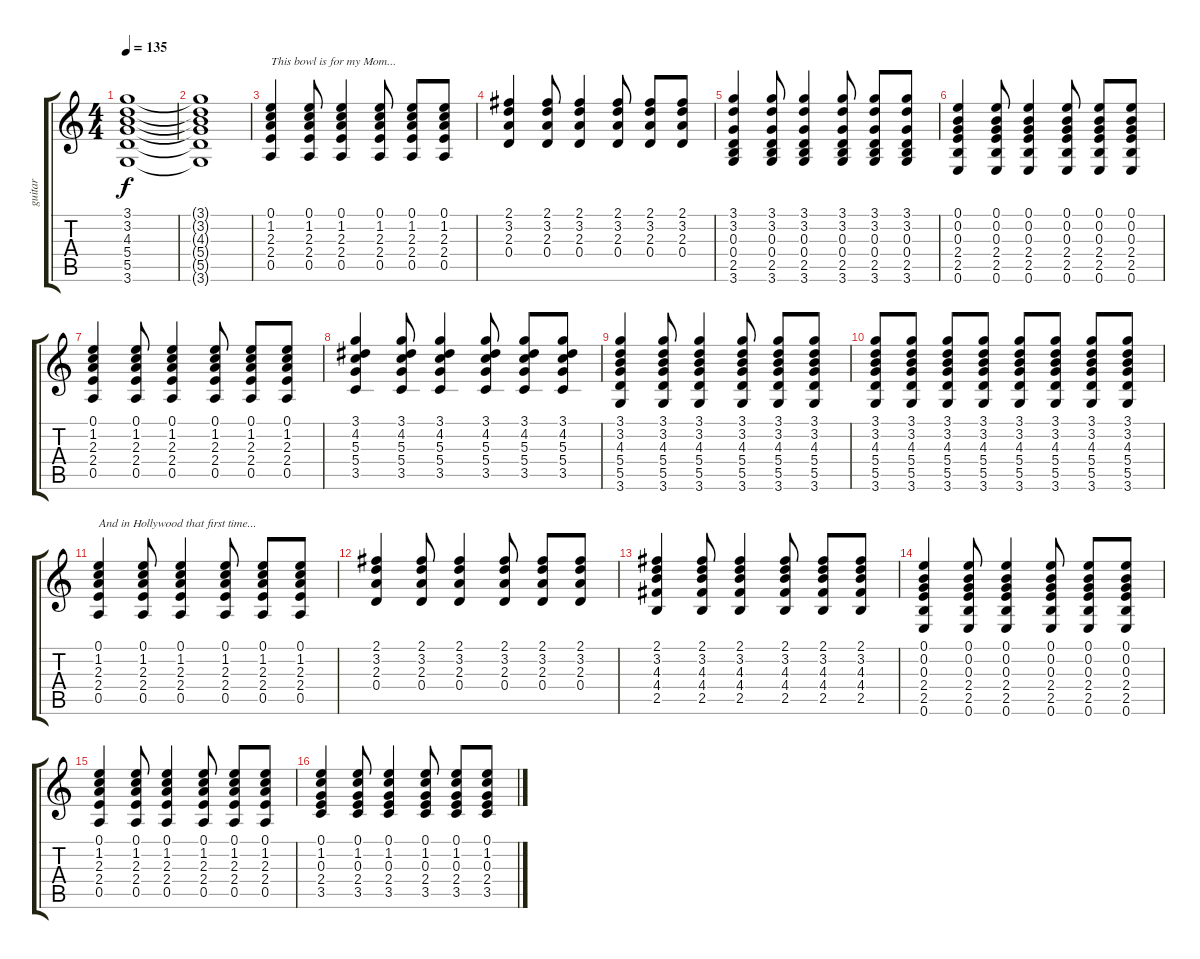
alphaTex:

\track ("guitar" "guitar") {instrument acousticguitarsteel}
\staff {score tabs}
\tuning (E4 B3 G3 D3 A2 E2) {hide}
\ts (4 4)
\tempo 135
\clef g2
\ks c
(3.1 3.2 4.3 5.4 5.5 3.6).1{dy f} |
(3.1{t} 3.2{t} 4.3{t} 5.4{t} 5.5{t} 3.6{t}).1 |
(0.1 1.2 2.3 2.4 0.5).4{txt "This bowl is for my Mom..." volume 12} (0.1 1.2 2.3 2.4 0.5).8 (0.1 1.2 2.3 2.4 0.5).4 (0.1 1.2 2.3 2.4 0.5).8 (0.1 1.2 2.3 2.4 0.5).8 (0.1 1.2 2.3 2.4 0.5).8 |
(2.1 3.2 2.3 0.4).4 (2.1 3.2 2.3 0.4).8 (2.1 3.2 2.3 0.4).4 (2.1 3.2 2.3 0.4).8 (2.1 3.2 2.3 0.4).8 (2.1 3.2 2.3 0.4).8 |
(3.1 3.2 0.3 0.4 2.5 3.6).4 (3.1 3.2 0.3 0.4 2.5 3.6).8 (3.1 3.2 0.3 0.4 2.5 3.6).4 (3.1 3.2 0.3 0.4 2.5 3.6).8 (3.1 3.2 0.3 0.4 2.5 3.6).8 (3.1 3.2 0.3 0.4 2.5 3.6).8 |
(0.1 0.2 0.3 2.4 2.5 0.6).4 (0.1 0.2 0.3 2.4 2.5 0.6).8 (0.1 0.2 0.3 2.4 2.5 0.6).4 (0.1 0.2 0.3 2.4 2.5 0.6).8 (0.1 0.2 0.3 2.4 2.5 0.6).8 (0.1 0.2 0.3 2.4 2.5 0.6).8 |
(0.1 1.2 2.3 2.4 0.5).4 (0.1 1.2 2.3 2.4 0.5).8 (0.1 1.2 2.3 2.4 0.5).4 (0.1 1.2 2.3 2.4 0.5).8 (0.1 1.2 2.3 2.4 0.5).8 (0.1 1.2 2.3 2.4 0.5).8 |
(3.1 4.2 5.3 5.4 3.5).4 (3.1 4.2 5.3 5.4 3.5).8 (3.1 4.2 5.3 5.4 3.5).4 (3.1 4.2 5.3 5.4 3.5).8 (3.1 4.2 5.3 5.4 3.5).8 (3.1 4.2 5.3 5.4 3.5).8 |
(3.1 3.2 4.3 5.4 5.5 3.6).4 (3.1 3.2 4.3 5.4 5.5 3.6).8 (3.1 3.2 4.3 5.4 5.5 3.6).4 (3.1 3.2 4.3 5.4 5.5 3.6).8 (3.1 3.2 4.3 5.4 5.5 3.6).8 (3.1 3.2 4.3 5.4 5.5 3.6).8 |
(3.1 3.2 4.3 5.4 5.5 3.6).8 (3.1 3.2 4.3 5.4 5.5 3.6).8 (3.1 3.2 4.3 5.4 5.5 3.6).8 (3.1 3.2 4.3 5.4 5.5 3.6).8 (3.1 3.2 4.3 5.4 5.5 3.6).8 (3.1 3.2 4.3 5.4 5.5 3.6).8 (3.1 3.2 4.3 5.4 5.5 3.6).8 (3.1 3.2 4.3 5.4 5.5 3.6).8 |
(0.1 1.2 2.3 2.4 0.5).4{txt "And in Hollywood that first time..."} (0.1 1.2 2.3 2.4 0.5).8 (0.1 1.2 2.3 2.4 0.5).4 (0.1 1.2 2.3 2.4 0.5).8 (0.1 1.2 2.3 2.4 0.5).8 (0.1 1.2 2.3 2.4 0.5).8 |
(2.1 3.2 2.3 0.4).4 (2.1 3.2 2.3 0.4).8 (2.1 3.2 2.3 0.4).4 (2.1 3.2 2.3 0.4).8 (2.1 3.2 2.3 0.4).8 (2.1 3.2 2.3 0.4).8 |
(2.1 3.2 4.3 4.4 2.5).4 (2.1 3.2 4.3 4.4 2.5).8 (2.1 3.2 4.3 4.4 2.5).4 (2.1 3.2 4.3 4.4 2.5).8 (2.1 3.2 4.3 4.4 2.5).8 (2.1 3.2 4.3 4.4 2.5).8 |
(0.1 0.2 0.3 2.4 2.5 0.6).4 (0.1 0.2 0.3 2.4 2.5 0.6).8 (0.1 0.2 0.3 2.4 2.5 0.6).4 (0.1 0.2 0.3 2.4 2.5 0.6).8 (0.1 0.2 0.3 2.4 2.5 0.6).8 (0.1 0.2 0.3 2.4 2.5 0.6).8 |
(0.1 1.2 2.3 2.4 0.5).4 (0.1 1.2 2.3 2.4 0.5).8 (0.1 1.2 2.3 2.4 0.5).4 (0.1 1.2 2.3 2.4 0.5).8 (0.1 1.2 2.3 2.4 0.5).8 (0.1 1.2 2.3 2.4 0.5).8 |
(0.1 1.2 0.3 2.4 3.5).4 (0.1 1.2 0.3 2.4 3.5).8 (0.1 1.2 0.3 2.4 3.5).4 (0.1 1.2 0.3 2.4 3.5).8 (0.1 1.2 0.3 2.4 3.5).8 (0.1 1.2 0.3 2.4 3.5).8
